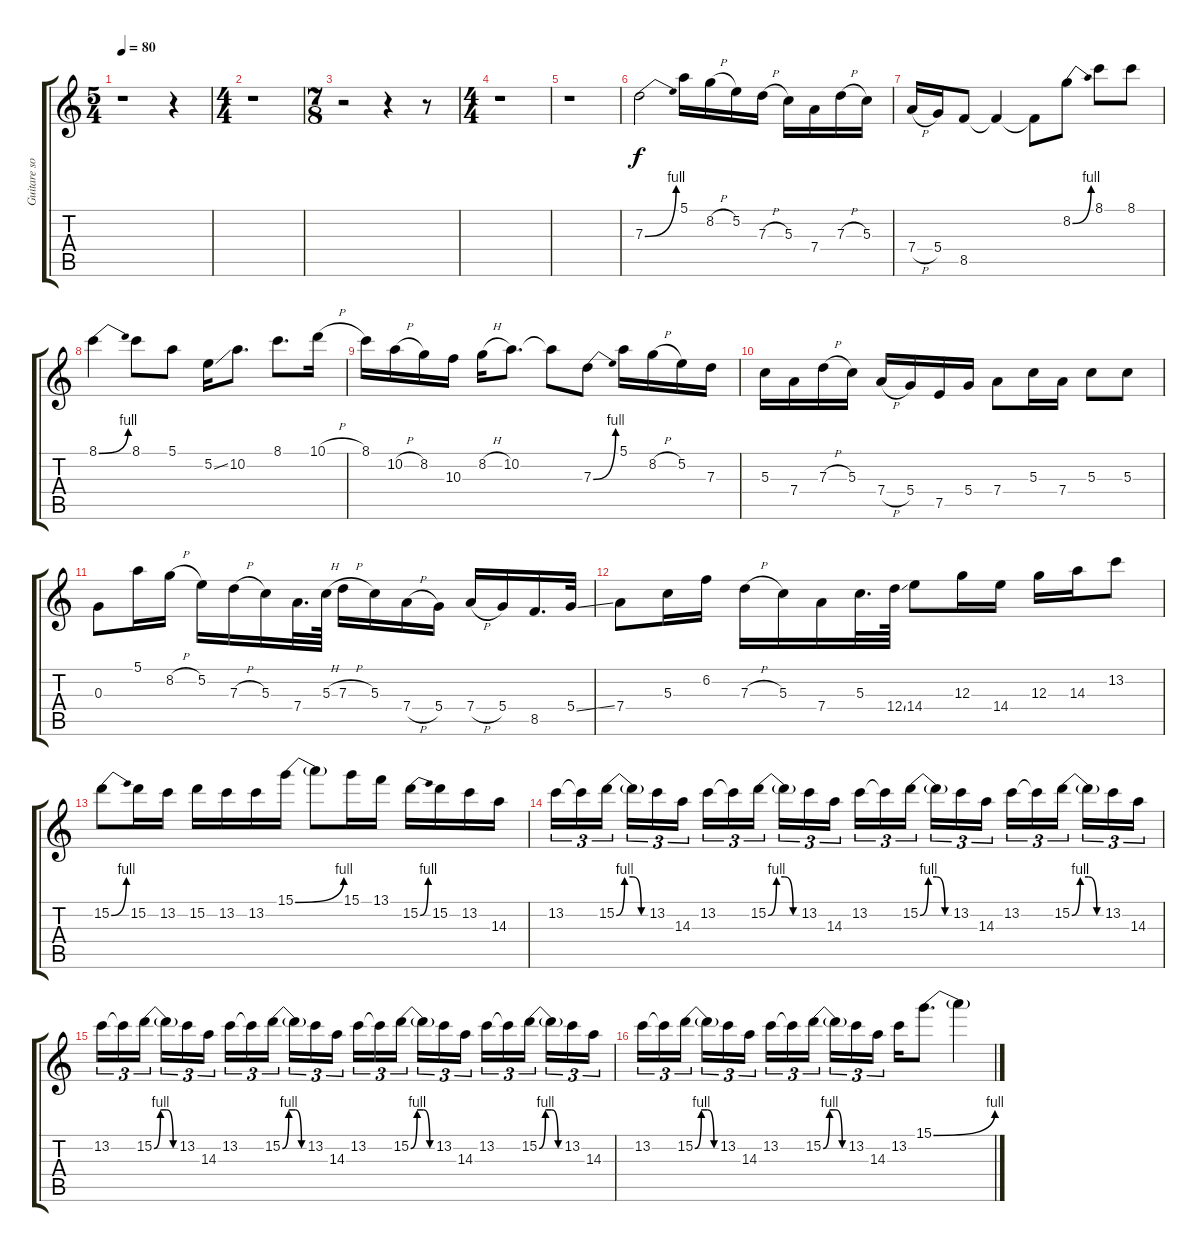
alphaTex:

\track ("Guitare solo" "Guitare so") {instrument overdrivenguitar}
\staff {score tabs}
\tuning (E4 B3 G3 D3 A2 E2) {hide}
\ts (5 4)
\tempo 80
\clef g2
\ks c
r.1{dy f} r.4 |
\ts (4 4)
r.1 |
\ts (7 8)
r.2 r.4 r.8 |
\ts (4 4)
r.1 |
r.1 |
7.3{be (bend 0 0 60 4)}.2 5.1.16 8.2{h}.16 5.2.16 7.3{h}.16 5.3.16 7.4.16 7.3{h}.16 5.3.16 |
7.4{h}.16 5.4.16 8.5.8 8.5{t}.4 8.5{t}.8 8.2{be (bend 0 0 60 4)}.8 8.1.8 8.1.8 |
8.1{be (bend 0 0 60 4)}.4 8.1.8 5.1.8 5.2{ss}.16 10.2.8{d} 8.1.8{d} 10.1{h}.16 |
8.1.16 10.2{h}.16 8.2.16 10.3.16 8.2{h}.16 10.2.8{d} 10.2{t}.8 7.3{be (bend 0 0 60 4)}.8 5.1.16 8.2{h}.16 5.2.16 7.3.16 |
5.3.16 7.4.16 7.3{h}.16 5.3.16 7.4{h}.16 5.4.16 7.5.16 5.4.16 7.4.8 5.3.16 7.4.16 5.3.8 5.3.8 |
0.3.8 5.1.16 8.2{h}.16 5.2.16 7.3{h}.16 5.3.16 7.4.32{d} 5.3{h}.64 7.3{h}.16 5.3.16 7.4{h}.16 5.4.16 7.4{h}.16 5.4.16 8.5.16{d} 5.4{ss}.32 |
7.4.8 5.3.16 6.2.16 7.3{h}.16 5.3.16 7.4.16 5.3.32{d} 12.4{ss}.64 14.4.8 12.3.16 14.4.16 12.3.16 14.3.16 13.2.8 |
15.2{be (bend 0 0 60 4)}.8 15.2.16 13.2.16 15.2.16 13.2.16 13.2.16 15.1{be (bend 0 0 60 4)}.16 15.1{t}.8 15.1.16 13.1.16 15.2{be (bend 0 0 60 4)}.16 15.2.16 13.2.16 14.3.16 |
13.2.16{tu (3 2)} 13.2{t}.16{tu (3 2)} 15.2{be (custom 0 0 15 4 30 4 45 0 60 0)}.16{tu (3 2) beam splitsecondary} 15.2{t}.16{tu (3 2)} 13.2.16{tu (3 2)} 14.3.16{tu (3 2)} 13.2.16{tu (3 2)} 13.2{t}.16{tu (3 2)} 15.2{be (custom 0 0 15 4 30 4 45 0 60 0)}.16{tu (3 2) beam splitsecondary} 15.2{t}.16{tu (3 2)} 13.2.16{tu (3 2)} 14.3.16{tu (3 2)} 13.2.16{tu (3 2)} 13.2{t}.16{tu (3 2)} 15.2{be (custom 0 0 15 4 30 4 45 0 60 0)}.16{tu (3 2) beam splitsecondary} 15.2{t}.16{tu (3 2)} 13.2.16{tu (3 2)} 14.3.16{tu (3 2)} 13.2.16{tu (3 2)} 13.2{t}.16{tu (3 2)} 15.2{be (custom 0 0 15 4 30 4 45 0 60 0)}.16{tu (3 2) beam splitsecondary} 15.2{t}.16{tu (3 2)} 13.2.16{tu (3 2)} 14.3.16{tu (3 2)} |
13.2.16{tu (3 2)} 13.2{t}.16{tu (3 2)} 15.2{be (custom 0 0 15 4 30 4 45 0 60 0)}.16{tu (3 2) beam splitsecondary} 15.2{t}.16{tu (3 2)} 13.2.16{tu (3 2)} 14.3.16{tu (3 2)} 13.2.16{tu (3 2)} 13.2{t}.16{tu (3 2)} 15.2{be (custom 0 0 15 4 30 4 45 0 60 0)}.16{tu (3 2) beam splitsecondary} 15.2{t}.16{tu (3 2)} 13.2.16{tu (3 2)} 14.3.16{tu (3 2)} 13.2.16{tu (3 2)} 13.2{t}.16{tu (3 2)} 15.2{be (custom 0 0 15 4 30 4 45 0 60 0)}.16{tu (3 2) beam splitsecondary} 15.2{t}.16{tu (3 2)} 13.2.16{tu (3 2)} 14.3.16{tu (3 2)} 13.2.16{tu (3 2)} 13.2{t}.16{tu (3 2)} 15.2{be (custom 0 0 15 4 30 4 45 0 60 0)}.16{tu (3 2) beam splitsecondary} 15.2{t}.16{tu (3 2)} 13.2.16{tu (3 2)} 14.3.16{tu (3 2)} |
13.2.16{tu (3 2)} 13.2{t}.16{tu (3 2)} 15.2{be (custom 0 0 15 4 30 4 45 0 60 0)}.16{tu (3 2) beam splitsecondary} 15.2{t}.16{tu (3 2)} 13.2.16{tu (3 2)} 14.3.16{tu (3 2)} 13.2.16{tu (3 2)} 13.2{t}.16{tu (3 2)} 15.2{be (custom 0 0 15 4 30 4 45 0 60 0)}.16{tu (3 2) beam splitsecondary} 15.2{t}.16{tu (3 2)} 13.2.16{tu (3 2)} 14.3.16{tu (3 2)} 13.2.16 15.1{be (bend 0 0 60 4)}.8{d} 15.1{t}.4
